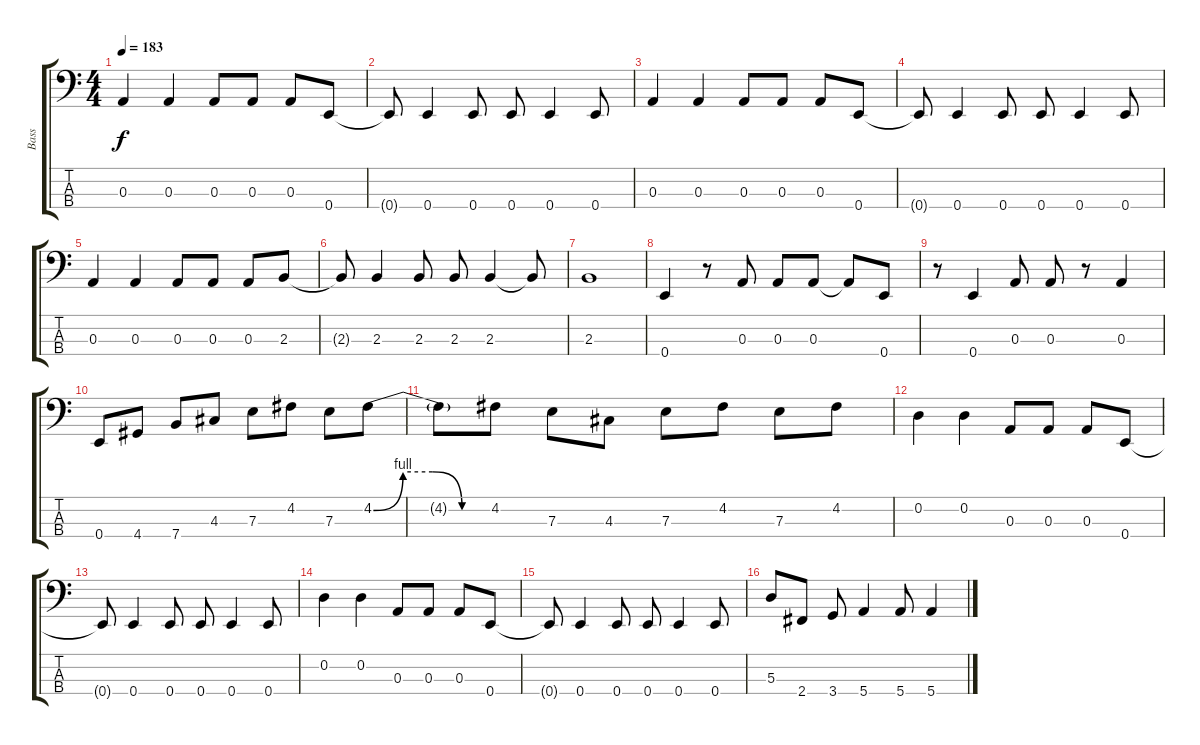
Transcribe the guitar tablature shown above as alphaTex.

\track ("Bass" "Bass") {instrument electricbassfinger}
\staff {score tabs}
\tuning (G2 D2 A1 E1) {hide}
\ts (4 4)
\tempo 183
\clef f4
\ks c
0.3.4{dy f} 0.3.4 0.3.8 0.3.8 0.3.8 0.4.8 |
0.4{t}.8 0.4.4 0.4.8 0.4.8 0.4.4 0.4.8 |
0.3.4 0.3.4 0.3.8 0.3.8 0.3.8 0.4.8 |
0.4{t}.8 0.4.4 0.4.8 0.4.8 0.4.4 0.4.8 |
0.3.4 0.3.4 0.3.8 0.3.8 0.3.8 2.3.8 |
2.3{t}.8 2.3.4 2.3.8 2.3.8 2.3.4 2.3{t}.8 |
2.3.1 |
0.4.4 r.8 0.3.8 0.3.8 0.3.8 0.3{t}.8 0.4.8 |
r.8 0.4.4 0.3.8 0.3.8 r.8 0.3.4 |
0.4.8 4.4.8 7.4.8 4.3.8 7.3.8 4.2.8 7.3.8 4.2{be (custom 0 0 15 4 30 4 45 0 60 0)}.8 |
4.2{t}.8 4.2.8 7.3.8 4.3.8 7.3.8 4.2.8 7.3.8 4.2.8 |
0.2.4 0.2.4 0.3.8 0.3.8 0.3.8 0.4.8 |
0.4{t}.8 0.4.4 0.4.8 0.4.8 0.4.4 0.4.8 |
0.2.4 0.2.4 0.3.8 0.3.8 0.3.8 0.4.8 |
0.4{t}.8 0.4.4 0.4.8 0.4.8 0.4.4 0.4.8 |
5.3.8 2.4.8 3.4.8 5.4.4 5.4.8 5.4.4
